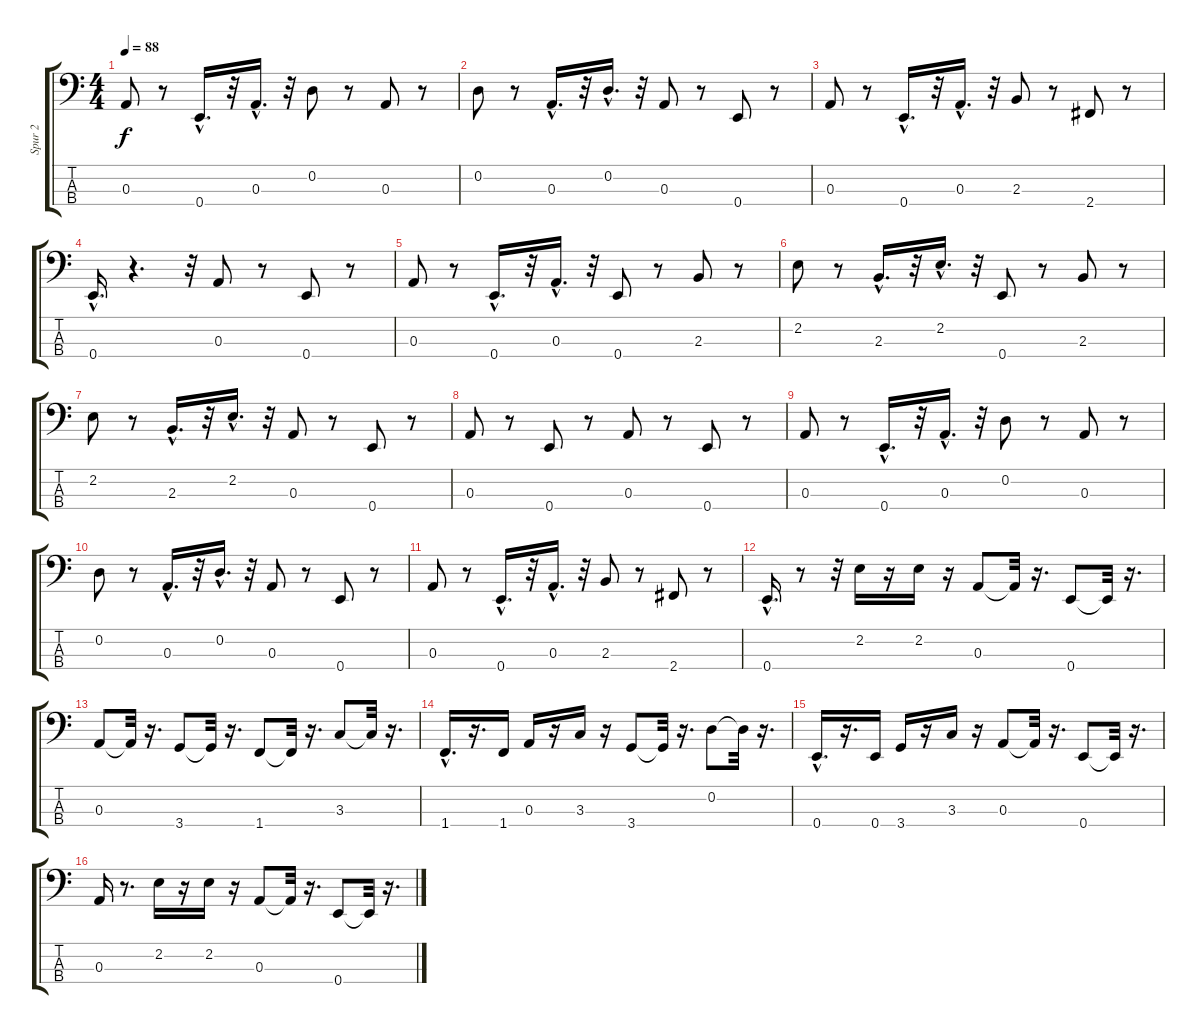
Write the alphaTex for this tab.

\track ("Spur 2" "Spur 2") {instrument electricbassfinger}
\staff {score tabs}
\tuning (G2 D2 A1 E1) {hide}
\ts (4 4)
\tempo 88
\clef f4
\ks c
0.3.8{dy f} r.8 0.4{hac}.16{d} r.32 0.3{hac}.16{d} r.32 0.2.8 r.8 0.3.8 r.8 |
0.2.8 r.8 0.3{hac}.16{d} r.32 0.2{hac}.16{d} r.32 0.3.8 r.8 0.4.8 r.8 |
0.3.8 r.8 0.4{hac}.16{d} r.32 0.3{hac}.16{d} r.32 2.3.8 r.8 2.4.8 r.8 |
0.4{hac}.16{d} r.4{d} r.32 0.3.8 r.8 0.4.8 r.8 |
0.3.8 r.8 0.4{hac}.16{d} r.32 0.3{hac}.16{d} r.32 0.4.8 r.8 2.3.8 r.8 |
2.2.8 r.8 2.3{hac}.16{d} r.32 2.2{hac}.16{d} r.32 0.4.8 r.8 2.3.8 r.8 |
2.2.8 r.8 2.3{hac}.16{d} r.32 2.2{hac}.16{d} r.32 0.3.8 r.8 0.4.8 r.8 |
0.3.8 r.8 0.4.8 r.8 0.3.8 r.8 0.4.8 r.8 |
0.3.8 r.8 0.4{hac}.16{d} r.32 0.3{hac}.16{d} r.32 0.2.8 r.8 0.3.8 r.8 |
0.2.8 r.8 0.3{hac}.16{d} r.32 0.2{hac}.16{d} r.32 0.3.8 r.8 0.4.8 r.8 |
0.3.8 r.8 0.4{hac}.16{d} r.32 0.3{hac}.16{d} r.32 2.3.8 r.8 2.4.8 r.8 |
0.4{hac}.16{d} r.8 r.32 2.2.16 r.16 2.2.16 r.16 0.3.8 0.3{t}.32 r.16{d} 0.4.8 0.4{t}.32 r.16{d} |
0.3.8 0.3{t}.32 r.16{d} 3.4.8 3.4{t}.32 r.16{d} 1.4.8 1.4{t}.32 r.16{d} 3.3.8 3.3{t}.32 r.16{d} |
1.4{hac}.16{d} r.16{d} 1.4.16 0.3.16 r.16 3.3.16 r.16 3.4.8 3.4{t}.32 r.16{d} 0.2.8 0.2{t}.32 r.16{d} |
0.4{hac}.16{d} r.16{d} 0.4.16 3.4.16 r.16 3.3.16 r.16 0.3.8 0.3{t}.32 r.16{d} 0.4.8 0.4{t}.32 r.16{d} |
0.3.16 r.8{d} 2.2.16 r.16 2.2.16 r.16 0.3.8 0.3{t}.32 r.16{d} 0.4.8 0.4{t}.32 r.16{d}
